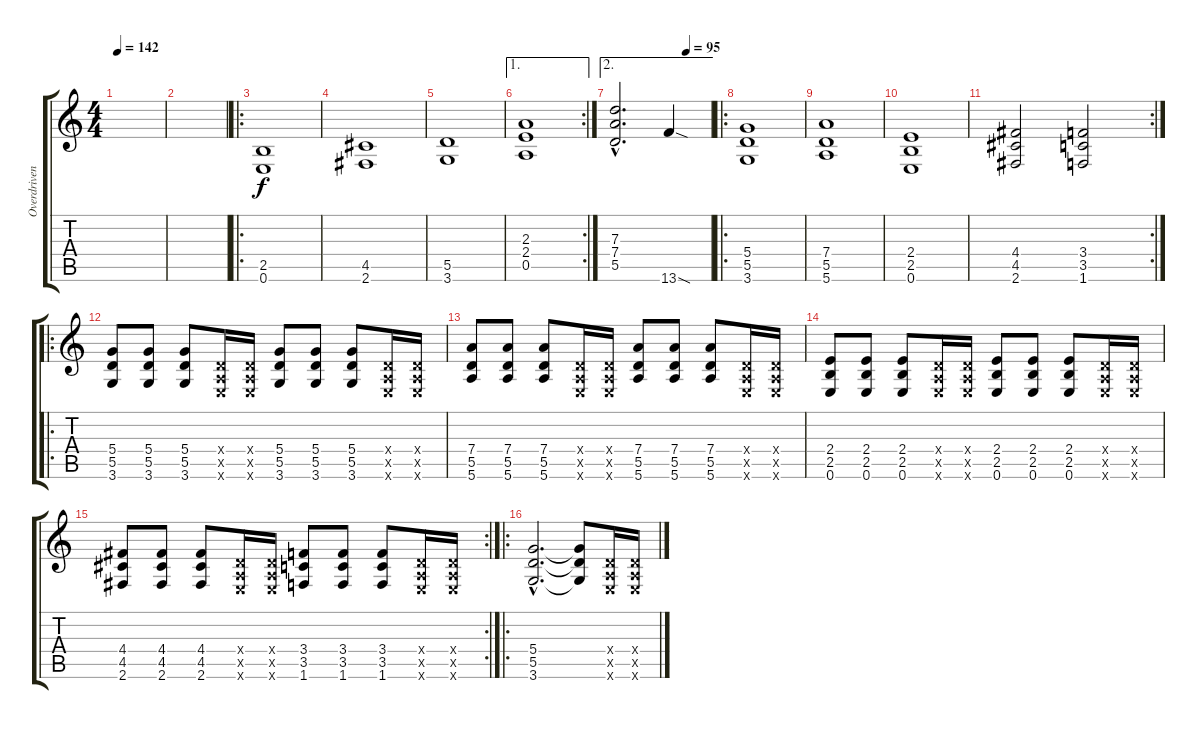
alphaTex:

\track ("Overdriven rythm" "Overdriven") {instrument overdrivenguitar}
\staff {score tabs}
\tuning (E4 B3 G3 D3 A2 E2) {hide}
\ts (4 4)
\tempo 142
\clef g2
\ks c
|
|
\ro
(2.5 0.6).1 |
(4.5 2.6).1 |
(5.5 3.6).1 |
\ae 1
\rc 2
(2.3 2.4 0.5).1 |
\ae 2
\tempo (95 0.75)
(7.3{hac} 7.4{hac} 5.5{hac}).2{d} 13.6{sod}.4 |
\ro
(5.4 5.5 3.6).1 |
(7.4 5.5 5.6).1 |
(2.4 2.5 0.6).1 |
\rc 2
(4.4 4.5 2.6).2 (3.4 3.5 1.6).2 |
\ro
(5.4 5.5 3.6).8 (5.4 5.5 3.6).8 (5.4 5.5 3.6).8 (0.4{x} 0.5{x} 0.6{x}).16 (0.4{x} 0.5{x} 0.6{x}).16 (5.4 5.5 3.6).8 (5.4 5.5 3.6).8 (5.4 5.5 3.6).8 (0.4{x} 0.5{x} 0.6{x}).16 (0.4{x} 0.5{x} 0.6{x}).16 |
(7.4 5.5 5.6).8 (7.4 5.5 5.6).8 (7.4 5.5 5.6).8 (0.4{x} 0.5{x} 0.6{x}).16 (0.4{x} 0.5{x} 0.6{x}).16 (7.4 5.5 5.6).8 (7.4 5.5 5.6).8 (7.4 5.5 5.6).8 (0.4{x} 0.5{x} 0.6{x}).16 (0.4{x} 0.5{x} 0.6{x}).16 |
(2.4 2.5 0.6).8 (2.4 2.5 0.6).8 (2.4 2.5 0.6).8 (0.4{x} 0.5{x} 0.6{x}).16 (0.4{x} 0.5{x} 0.6{x}).16 (2.4 2.5 0.6).8 (2.4 2.5 0.6).8 (2.4 2.5 0.6).8 (0.4{x} 0.5{x} 0.6{x}).16 (0.4{x} 0.5{x} 0.6{x}).16 |
\rc 2
(4.4 4.5 2.6).8 (4.4 4.5 2.6).8 (4.4 4.5 2.6).8 (0.4{x} 0.5{x} 0.6{x}).16 (0.4{x} 0.5{x} 0.6{x}).16 (3.4 3.5 1.6).8 (3.4 3.5 1.6).8 (3.4 3.5 1.6).8 (0.4{x} 0.5{x} 0.6{x}).16 (0.4{x} 0.5{x} 0.6{x}).16 |
\ro
(5.4{hac} 5.5{hac} 3.6{hac}).2{d} (5.4{t} 5.5{t} 3.6{t}).8 (0.4{x} 0.5{x} 0.6{x}).16 (0.4{x} 0.5{x} 0.6{x}).16
